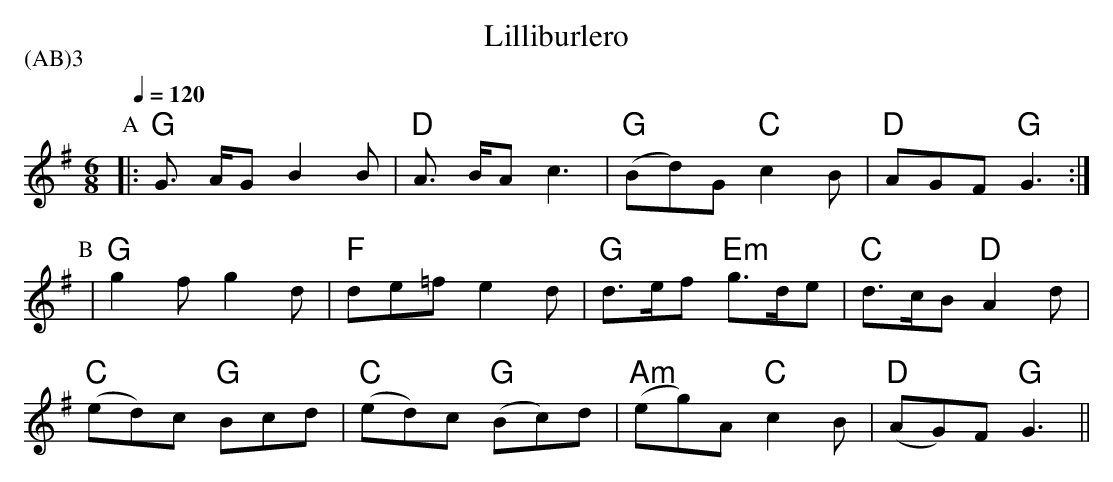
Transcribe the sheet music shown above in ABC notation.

X:1
T:Lilliburlero
P:(AB)3
Q:1/4=120
L:1/8
M:6/8
K:G
P:A
|:  "G" G3/2 A/GB2B   | "D" A3/2 B/Ac3      | "G"  (Bd)G  "C" c2B   |  "D" AGF "G" G3     :|
P:B
|  "G"  g2f g2d       | "F" de=f e2d        | "G" d>ef "Em" g>de    | "C" d>cB "D" A2 d    |
   "C"  (ed)c "G" Bcd | "C" (ed)c "G" (Bc)d | "Am"(eg)A "C" c2B     | "D" (AG)F "G" G3     ||
